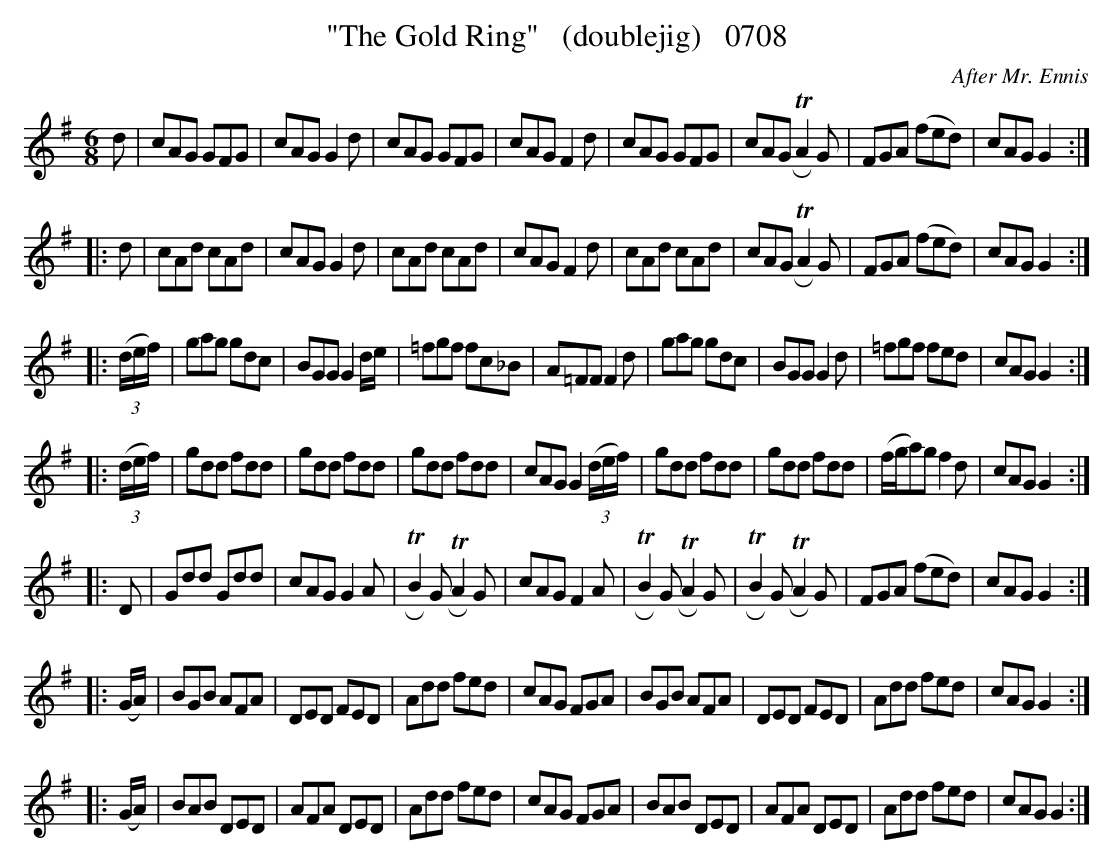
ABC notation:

X:1
T:"The Gold Ring"   (doublejig)   0708
C:After Mr. Ennis
BRENNAN June 2003 (HTTP://WWW.SOSYOURMOM.COM)
M:6/8
L:1/8
K:G
d|cAG GFG|cAG G2d|cAG GFG|cAG F2d|cAG GFG|cAG TRA2G|FGA (fed)|cAG G2:|
|:d|cAd cAd|cAG G2d|cAd cAd|cAG F2d|cAd cAd|cAG TRA2G|FGA (fed)|cAG G2:|
|: (3(d/2e/2f/2)|gag gdc|BGG G2d/2e/2|=fgf fc_B|A=FF F2d|gag gdc|BGG G2d|=fgf fed|cAG G2:|
|: (3(d/2e/2f/2)|gdd fdd|gdd fdd|gdd fdd|cAG G2 (3(d/2e/2f/2)|gdd fdd|gdd fdd|(f/2g/2a)g f2d|cAG G2:|
|:D|Gdd Gdd|cAG G2A| TRB2G  TRA2G|cAG F2A| TRB2G  TRA2G| TRB2G  TRA2G|FGA (fed)|cAG G2:|
|:(G/2A/2)|BGB AFA|DED FED|Add fed|cAG FGA|BGB AFA|DED FED|Add fed|cAG G2:|
|:(G/2A/2)|BAB DED|AFA DED|Add fed|cAG FGA|BAB DED|AFA DED|Add fed|cAG G2:|
